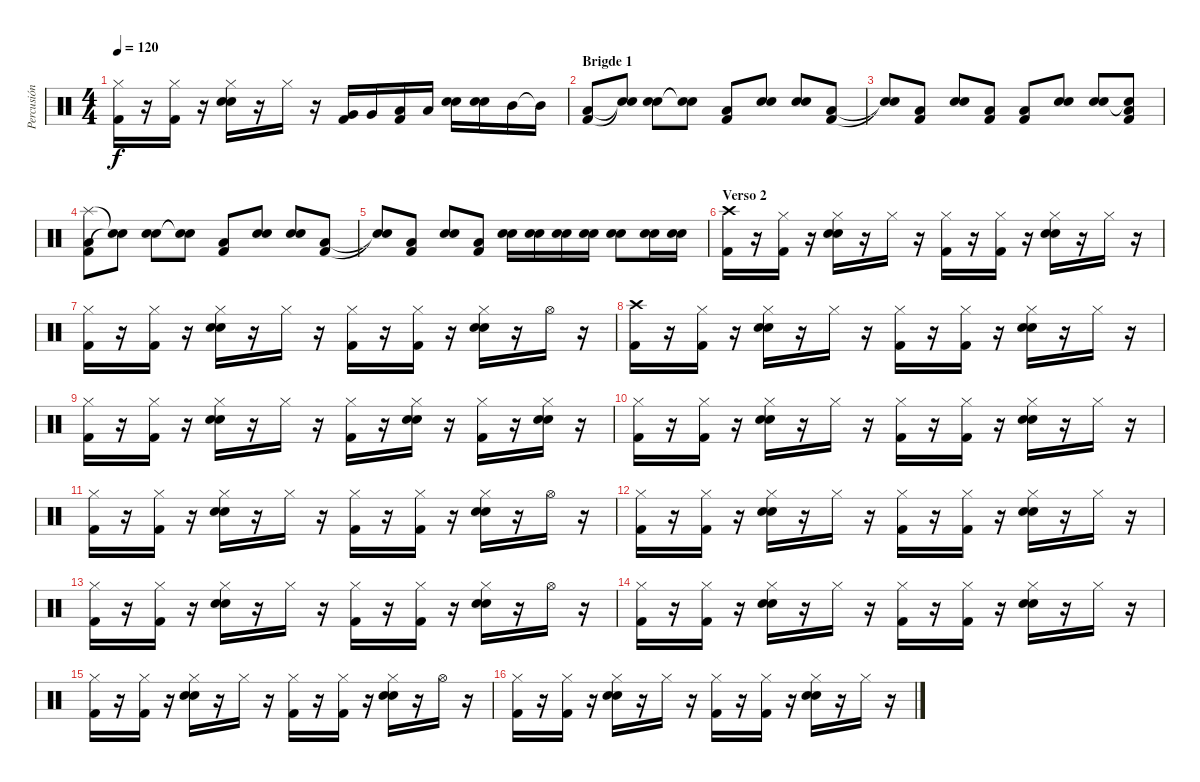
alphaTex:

\track ("Percusión" "Percusión") {instrument percussion}
\staff {score}
\articulation defaults
\ts (4 4)
\tempo 120
\clef neutral
\ks c
("Hi-Hat (closed)" "Kick (hit) 2").16{dy f} r.16 ("Hi-Hat (closed)" "Kick (hit) 2").16 r.16 ("Hi-Hat (closed)" "Electric Snare (hit)" "Snare (hit) 2").16 r.16 "Hi-Hat (closed)".16 r.16 ("Very Low Tom (hit)" "Kick (hit) 2").16 "Very Low Tom (hit)".16 ("Low Tom (hit)" "Kick (hit) 2").16 "Low Tom (hit)".16 ("Electric Snare (hit)" "Snare (hit) 2").16 ("Electric Snare (hit)" "Snare (hit) 2").16 "Mid Tom (hit)".16 "Mid Tom (hit)"{t}.16 |
\section ("" "Brigde 1")
("Kick (hit) 2" "Low Floor Tom (hit)").8 ("Snare (hit)"{t} "Snare (hit)"{t}).8 ("Electric Snare (hit)" "Snare (hit) 2").8 ("Snare (hit)"{t} "Snare (hit)"{t}).8 ("Kick (hit) 2" "Low Floor Tom (hit)").8 ("Electric Snare (hit)" "Snare (hit) 2").8 ("Electric Snare (hit)" "Snare (hit) 2").8 ("Kick (hit) 2" "Low Floor Tom (hit)").8 |
("Snare (hit)"{t} "Snare (hit)"{t}).8 ("Kick (hit) 2" "Low Floor Tom (hit)").8 ("Electric Snare (hit)" "Snare (hit) 2").8 ("Kick (hit) 2" "Low Floor Tom (hit)").8 ("Kick (hit) 2" "Low Floor Tom (hit)").8 ("Electric Snare (hit)" "Snare (hit) 2").8 ("Electric Snare (hit)" "Snare (hit) 2").8 ("Snare (hit)"{t} "Kick (hit) 2" "Low Floor Tom (hit)").8 |
("Splash (hit)" "Kick (hit) 2" "Low Floor Tom (hit)").8 ("Snare (hit)"{t} "Snare (hit)"{t}).8 ("Electric Snare (hit)" "Snare (hit) 2").8 ("Snare (hit)"{t} "Snare (hit)"{t}).8 ("Kick (hit) 2" "Low Floor Tom (hit)").8 ("Electric Snare (hit)" "Snare (hit) 2").8 ("Electric Snare (hit)" "Snare (hit) 2").8 ("Kick (hit) 2" "Low Floor Tom (hit)").8 |
("Snare (hit)"{t} "Snare (hit)"{t}).8 ("Kick (hit) 2" "Low Floor Tom (hit)").8 ("Electric Snare (hit)" "Snare (hit) 2").8 ("Kick (hit) 2" "Low Floor Tom (hit)").8 ("Electric Snare (hit)" "Snare (hit) 2").16 ("Electric Snare (hit)" "Snare (hit) 2").16 ("Electric Snare (hit)" "Snare (hit) 2").16 ("Electric Snare (hit)" "Snare (hit) 2").16 ("Electric Snare (hit)" "Snare (hit) 2").8 ("Electric Snare (hit)" "Snare (hit) 2").16 ("Electric Snare (hit)" "Snare (hit) 2").16 |
\section ("" "Verso 2")
("Crash high (hit)" "Kick (hit) 2").16 r.16 ("Hi-Hat (closed)" "Kick (hit) 2").16 r.16 ("Hi-Hat (closed)" "Electric Snare (hit)" "Snare (hit) 2").16 r.16 "Hi-Hat (closed)".16 r.16 ("Hi-Hat (closed)" "Kick (hit) 2").16 r.16 ("Hi-Hat (closed)" "Kick (hit) 2").16 r.16 ("Hi-Hat (closed)" "Electric Snare (hit)" "Snare (hit) 2").16 r.16 "Hi-Hat (closed)".16 r.16 |
("Hi-Hat (closed)" "Kick (hit) 2").16 r.16 ("Hi-Hat (closed)" "Kick (hit) 2").16 r.16 ("Hi-Hat (closed)" "Electric Snare (hit)" "Snare (hit) 2").16 r.16 "Hi-Hat (closed)".16 r.16 ("Hi-Hat (closed)" "Kick (hit) 2").16 r.16 ("Hi-Hat (closed)" "Kick (hit) 2").16 r.16 ("Hi-Hat (closed)" "Electric Snare (hit)" "Snare (hit) 2").16 r.16 "Hi-Hat (open)".16 r.16 |
("Crash high (hit)" "Kick (hit) 2").16 r.16 ("Hi-Hat (closed)" "Kick (hit) 2").16 r.16 ("Hi-Hat (closed)" "Electric Snare (hit)" "Snare (hit) 2").16 r.16 "Hi-Hat (closed)".16 r.16 ("Hi-Hat (closed)" "Kick (hit) 2").16 r.16 ("Hi-Hat (closed)" "Kick (hit) 2").16 r.16 ("Hi-Hat (closed)" "Electric Snare (hit)" "Snare (hit) 2").16 r.16 "Hi-Hat (closed)".16 r.16 |
("Hi-Hat (closed)" "Kick (hit) 2").16 r.16 ("Hi-Hat (closed)" "Kick (hit) 2").16 r.16 ("Hi-Hat (closed)" "Electric Snare (hit)" "Snare (hit) 2").16 r.16 "Hi-Hat (closed)".16 r.16 ("Hi-Hat (closed)" "Kick (hit) 2").16 r.16 ("Hi-Hat (closed)" "Electric Snare (hit)" "Snare (hit) 2").16 r.16 ("Hi-Hat (closed)" "Kick (hit) 2").16 r.16 ("Hi-Hat (closed)" "Electric Snare (hit)" "Snare (hit) 2").16 r.16 |
("Hi-Hat (closed)" "Kick (hit) 2").16 r.16 ("Hi-Hat (closed)" "Kick (hit) 2").16 r.16 ("Hi-Hat (closed)" "Electric Snare (hit)" "Snare (hit) 2").16 r.16 "Hi-Hat (closed)".16 r.16 ("Hi-Hat (closed)" "Kick (hit) 2").16 r.16 ("Hi-Hat (closed)" "Kick (hit) 2").16 r.16 ("Hi-Hat (closed)" "Electric Snare (hit)" "Snare (hit) 2").16 r.16 "Hi-Hat (closed)".16 r.16 |
("Hi-Hat (closed)" "Kick (hit) 2").16 r.16 ("Hi-Hat (closed)" "Kick (hit) 2").16 r.16 ("Hi-Hat (closed)" "Electric Snare (hit)" "Snare (hit) 2").16 r.16 "Hi-Hat (closed)".16 r.16 ("Hi-Hat (closed)" "Kick (hit) 2").16 r.16 ("Hi-Hat (closed)" "Kick (hit) 2").16 r.16 ("Hi-Hat (closed)" "Electric Snare (hit)" "Snare (hit) 2").16 r.16 "Hi-Hat (open)".16 r.16 |
("Hi-Hat (closed)" "Kick (hit) 2").16 r.16 ("Hi-Hat (closed)" "Kick (hit) 2").16 r.16 ("Hi-Hat (closed)" "Electric Snare (hit)" "Snare (hit) 2").16 r.16 "Hi-Hat (closed)".16 r.16 ("Hi-Hat (closed)" "Kick (hit) 2").16 r.16 ("Hi-Hat (closed)" "Kick (hit) 2").16 r.16 ("Hi-Hat (closed)" "Electric Snare (hit)" "Snare (hit) 2").16 r.16 "Hi-Hat (closed)".16 r.16 |
("Hi-Hat (closed)" "Kick (hit) 2").16 r.16 ("Hi-Hat (closed)" "Kick (hit) 2").16 r.16 ("Hi-Hat (closed)" "Electric Snare (hit)" "Snare (hit) 2").16 r.16 "Hi-Hat (closed)".16 r.16 ("Hi-Hat (closed)" "Kick (hit) 2").16 r.16 ("Hi-Hat (closed)" "Kick (hit) 2").16 r.16 ("Hi-Hat (closed)" "Electric Snare (hit)" "Snare (hit) 2").16 r.16 "Hi-Hat (open)".16 r.16 |
("Hi-Hat (closed)" "Kick (hit) 2").16 r.16 ("Hi-Hat (closed)" "Kick (hit) 2").16 r.16 ("Hi-Hat (closed)" "Electric Snare (hit)" "Snare (hit) 2").16 r.16 "Hi-Hat (closed)".16 r.16 ("Hi-Hat (closed)" "Kick (hit) 2").16 r.16 ("Hi-Hat (closed)" "Kick (hit) 2").16 r.16 ("Hi-Hat (closed)" "Electric Snare (hit)" "Snare (hit) 2").16 r.16 "Hi-Hat (closed)".16 r.16 |
("Hi-Hat (closed)" "Kick (hit) 2").16 r.16 ("Hi-Hat (closed)" "Kick (hit) 2").16 r.16 ("Hi-Hat (closed)" "Electric Snare (hit)" "Snare (hit) 2").16 r.16 "Hi-Hat (closed)".16 r.16 ("Hi-Hat (closed)" "Kick (hit) 2").16 r.16 ("Hi-Hat (closed)" "Kick (hit) 2").16 r.16 ("Hi-Hat (closed)" "Electric Snare (hit)" "Snare (hit) 2").16 r.16 "Hi-Hat (open)".16 r.16 |
("Hi-Hat (closed)" "Kick (hit) 2").16 r.16 ("Hi-Hat (closed)" "Kick (hit) 2").16 r.16 ("Hi-Hat (closed)" "Electric Snare (hit)" "Snare (hit) 2").16 r.16 "Hi-Hat (closed)".16 r.16 ("Hi-Hat (closed)" "Kick (hit) 2").16 r.16 ("Hi-Hat (closed)" "Kick (hit) 2").16 r.16 ("Hi-Hat (closed)" "Electric Snare (hit)" "Snare (hit) 2").16 r.16 "Hi-Hat (closed)".16 r.16
